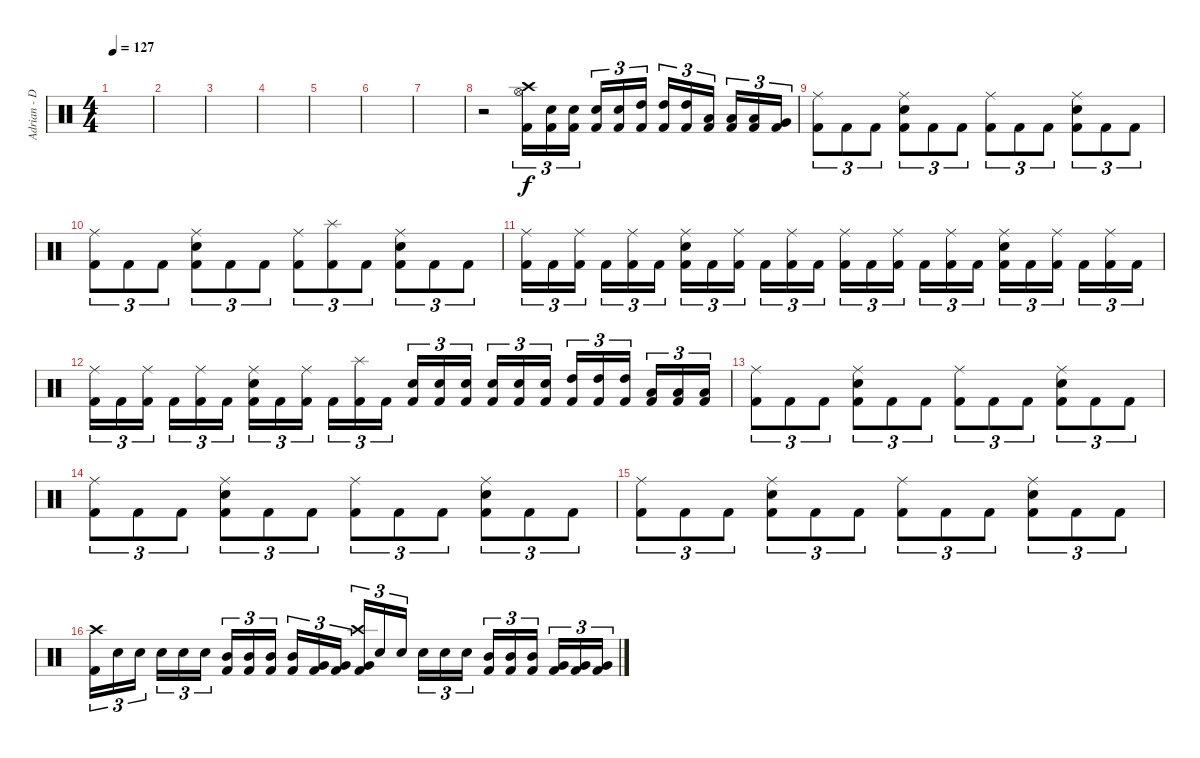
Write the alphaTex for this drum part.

\track ("Adrian - Drums" "Adrian - D") {instrument percussion}
\staff {score}
\articulation defaults
\ts (4 4)
\tempo 127
\clef neutral
\ks c
|
|
|
|
|
|
|
r.2 ("Kick (hit) 2" "Crash high (hit)" "Hi-Hat (open)").16{tu (3 2)} ("Kick (hit) 2" "Electric Snare (hit)").16{tu (3 2)} ("Kick (hit) 2" "Electric Snare (hit)").16{tu (3 2)} ("Kick (hit) 2" "Electric Snare (hit)").16{tu (3 2)} ("Kick (hit) 2" "Electric Snare (hit)").16{tu (3 2)} ("Kick (hit) 2" "High Tom (hit)").16{tu (3 2)} ("Kick (hit) 2" "High Tom (hit)").16{tu (3 2)} ("Kick (hit) 2" "High Tom (hit)").16{tu (3 2)} ("Kick (hit) 2" "Low Tom (hit)").16{tu (3 2)} ("Kick (hit) 2" "Low Tom (hit)").16{tu (3 2)} ("Kick (hit) 2" "Low Tom (hit)").16{tu (3 2)} ("Kick (hit) 2" "Very Low Tom (hit)").16{tu (3 2)} |
("Ride (middle)" "Kick (hit) 2").8{tu (3 2)} "Kick (hit) 2".8{tu (3 2)} "Kick (hit) 2".8{tu (3 2)} ("Ride (middle)" "Electric Snare (hit)" "Kick (hit) 2").8{tu (3 2)} "Kick (hit) 2".8{tu (3 2)} "Kick (hit) 2".8{tu (3 2)} ("Ride (middle)" "Kick (hit) 2").8{tu (3 2)} "Kick (hit) 2".8{tu (3 2)} "Kick (hit) 2".8{tu (3 2)} ("Ride (middle)" "Electric Snare (hit)" "Kick (hit) 2").8{tu (3 2)} "Kick (hit) 2".8{tu (3 2)} "Kick (hit) 2".8{tu (3 2)} |
("Ride (middle)" "Kick (hit) 2").8{tu (3 2)} "Kick (hit) 2".8{tu (3 2)} "Kick (hit) 2".8{tu (3 2)} ("Ride (middle)" "Electric Snare (hit)" "Kick (hit) 2").8{tu (3 2)} "Kick (hit) 2".8{tu (3 2)} "Kick (hit) 2".8{tu (3 2)} ("Ride (middle)" "Kick (hit) 2").8{tu (3 2)} ("Splash (hit)" "Kick (hit) 2").8{tu (3 2)} "Kick (hit) 2".8{tu (3 2)} ("Ride (middle)" "Electric Snare (hit)" "Kick (hit) 2").8{tu (3 2)} "Kick (hit) 2".8{tu (3 2)} "Kick (hit) 2".8{tu (3 2)} |
("Ride (middle)" "Kick (hit) 2").16{tu (3 2)} "Kick (hit) 2".16{tu (3 2)} ("Ride (middle)" "Kick (hit) 2").16{tu (3 2)} "Kick (hit) 2".16{tu (3 2)} ("Ride (middle)" "Kick (hit) 2").16{tu (3 2)} "Kick (hit) 2".16{tu (3 2)} ("Ride (middle)" "Electric Snare (hit)" "Kick (hit) 2").16{tu (3 2)} "Kick (hit) 2".16{tu (3 2)} ("Ride (middle)" "Kick (hit) 2").16{tu (3 2)} "Kick (hit) 2".16{tu (3 2)} ("Ride (middle)" "Kick (hit) 2").16{tu (3 2)} "Kick (hit) 2".16{tu (3 2)} ("Ride (middle)" "Kick (hit) 2").16{tu (3 2)} "Kick (hit) 2".16{tu (3 2)} ("Ride (middle)" "Kick (hit) 2").16{tu (3 2)} "Kick (hit) 2".16{tu (3 2)} ("Ride (middle)" "Kick (hit) 2").16{tu (3 2)} "Kick (hit) 2".16{tu (3 2)} ("Ride (middle)" "Electric Snare (hit)" "Kick (hit) 2").16{tu (3 2)} "Kick (hit) 2".16{tu (3 2)} ("Ride (middle)" "Kick (hit) 2").16{tu (3 2)} "Kick (hit) 2".16{tu (3 2)} ("Ride (middle)" "Kick (hit) 2").16{tu (3 2)} "Kick (hit) 2".16{tu (3 2)} |
("Ride (middle)" "Kick (hit) 2").16{tu (3 2)} "Kick (hit) 2".16{tu (3 2)} ("Ride (middle)" "Kick (hit) 2").16{tu (3 2)} "Kick (hit) 2".16{tu (3 2)} ("Ride (middle)" "Kick (hit) 2").16{tu (3 2)} "Kick (hit) 2".16{tu (3 2)} ("Ride (middle)" "Electric Snare (hit)" "Kick (hit) 2").16{tu (3 2)} "Kick (hit) 2".16{tu (3 2)} ("Ride (middle)" "Kick (hit) 2").16{tu (3 2)} "Kick (hit) 2".16{tu (3 2)} ("Splash (hit)" "Kick (hit) 2").16{tu (3 2)} "Kick (hit) 2".16{tu (3 2)} ("Electric Snare (hit)" "Kick (hit) 2").16{tu (3 2)} ("Electric Snare (hit)" "Kick (hit) 2").16{tu (3 2)} ("Electric Snare (hit)" "Kick (hit) 2").16{tu (3 2)} ("Electric Snare (hit)" "Kick (hit) 2").16{tu (3 2)} ("Electric Snare (hit)" "Kick (hit) 2").16{tu (3 2)} ("Electric Snare (hit)" "Kick (hit) 2").16{tu (3 2)} ("High Tom (hit)" "Kick (hit) 2").16{tu (3 2)} ("High Tom (hit)" "Kick (hit) 2").16{tu (3 2)} ("High Tom (hit)" "Kick (hit) 2").16{tu (3 2)} ("Low Tom (hit)" "Kick (hit) 2").16{tu (3 2)} ("Low Tom (hit)" "Kick (hit) 2").16{tu (3 2)} ("Low Tom (hit)" "Kick (hit) 2").16{tu (3 2)} |
("Ride (middle)" "Kick (hit) 2").8{tu (3 2)} "Kick (hit) 2".8{tu (3 2)} "Kick (hit) 2".8{tu (3 2)} ("Ride (middle)" "Electric Snare (hit)" "Kick (hit) 2").8{tu (3 2)} "Kick (hit) 2".8{tu (3 2)} "Kick (hit) 2".8{tu (3 2)} ("Ride (middle)" "Kick (hit) 2").8{tu (3 2)} "Kick (hit) 2".8{tu (3 2)} "Kick (hit) 2".8{tu (3 2)} ("Ride (middle)" "Electric Snare (hit)" "Kick (hit) 2").8{tu (3 2)} "Kick (hit) 2".8{tu (3 2)} "Kick (hit) 2".8{tu (3 2)} |
("Ride (middle)" "Kick (hit) 2").8{tu (3 2)} "Kick (hit) 2".8{tu (3 2)} "Kick (hit) 2".8{tu (3 2)} ("Ride (middle)" "Electric Snare (hit)" "Kick (hit) 2").8{tu (3 2)} "Kick (hit) 2".8{tu (3 2)} "Kick (hit) 2".8{tu (3 2)} ("Ride (middle)" "Kick (hit) 2").8{tu (3 2)} "Kick (hit) 2".8{tu (3 2)} "Kick (hit) 2".8{tu (3 2)} ("Ride (middle)" "Electric Snare (hit)" "Kick (hit) 2").8{tu (3 2)} "Kick (hit) 2".8{tu (3 2)} "Kick (hit) 2".8{tu (3 2)} |
("Ride (middle)" "Kick (hit) 2").8{tu (3 2)} "Kick (hit) 2".8{tu (3 2)} "Kick (hit) 2".8{tu (3 2)} ("Ride (middle)" "Electric Snare (hit)" "Kick (hit) 2").8{tu (3 2)} "Kick (hit) 2".8{tu (3 2)} "Kick (hit) 2".8{tu (3 2)} ("Ride (middle)" "Kick (hit) 2").8{tu (3 2)} "Kick (hit) 2".8{tu (3 2)} "Kick (hit) 2".8{tu (3 2)} ("Ride (middle)" "Electric Snare (hit)" "Kick (hit) 2").8{tu (3 2)} "Kick (hit) 2".8{tu (3 2)} "Kick (hit) 2".8{tu (3 2)} |
("Crash high (hit)" "Kick (hit) 2").16{tu (3 2)} "Electric Snare (hit)".16{tu (3 2)} "Electric Snare (hit)".16{tu (3 2)} "Electric Snare (hit)".16{tu (3 2)} "Electric Snare (hit)".16{tu (3 2)} "Electric Snare (hit)".16{tu (3 2)} ("Mid Tom (hit)" "Kick (hit) 2").16{tu (3 2)} ("Mid Tom (hit)" "Kick (hit) 2").16{tu (3 2)} ("Mid Tom (hit)" "Kick (hit) 2").16{tu (3 2)} ("Mid Tom (hit)" "Kick (hit) 2").16{tu (3 2)} ("Very Low Tom (hit)" "Kick (hit) 2").16{tu (3 2)} ("Very Low Tom (hit)" "Kick (hit) 2").16{tu (3 2)} ("Crash high (hit)" "Very Low Tom (hit)" "Kick (hit) 2").16{tu (3 2)} "Electric Snare (hit)".16{tu (3 2)} "Electric Snare (hit)".16{tu (3 2)} "Electric Snare (hit)".16{tu (3 2)} "Electric Snare (hit)".16{tu (3 2)} "Electric Snare (hit)".16{tu (3 2)} ("Mid Tom (hit)" "Kick (hit) 2").16{tu (3 2)} ("Mid Tom (hit)" "Kick (hit) 2").16{tu (3 2)} ("Mid Tom (hit)" "Kick (hit) 2").16{tu (3 2)} ("Very Low Tom (hit)" "Kick (hit) 2").16{tu (3 2)} ("Very Low Tom (hit)" "Kick (hit) 2").16{tu (3 2)} ("Very Low Tom (hit)" "Kick (hit) 2").16{tu (3 2)}
